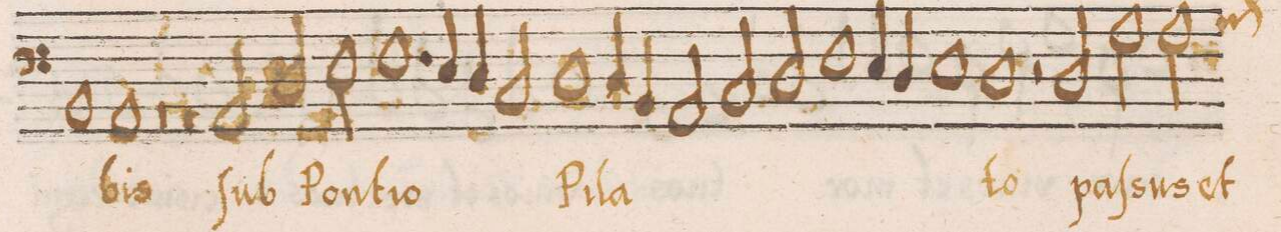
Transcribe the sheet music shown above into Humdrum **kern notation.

**kern	**text
*I"BASSVS	*
*clefF4	*
*k[]	*
*met(C|)	*
*M2/1	*
1BB	.
1AA	-bis
=75-	=75-
0rBB	.
=76-	=76-
2rGG	.
2AA/	ſub
2D/	Pon-
2E\	-ti-
=77-	=77-
1.F	-o
4E/	.
4D/	.
=78-	=78-
2C/	.
1D	Pi-
4C/	-la-
4BB/	.
=79-	=79-
2AA/	.
2C/	.
2D/	.
1F\	.
=80-	=80-
4E/	.
4D/	.
1E	.
=81-	=81-
1D	-to
2r	.
2D/	paſ-
=82-	=82-
2A\	-sus
*custos:B	*
2A\	et
*-	*-
